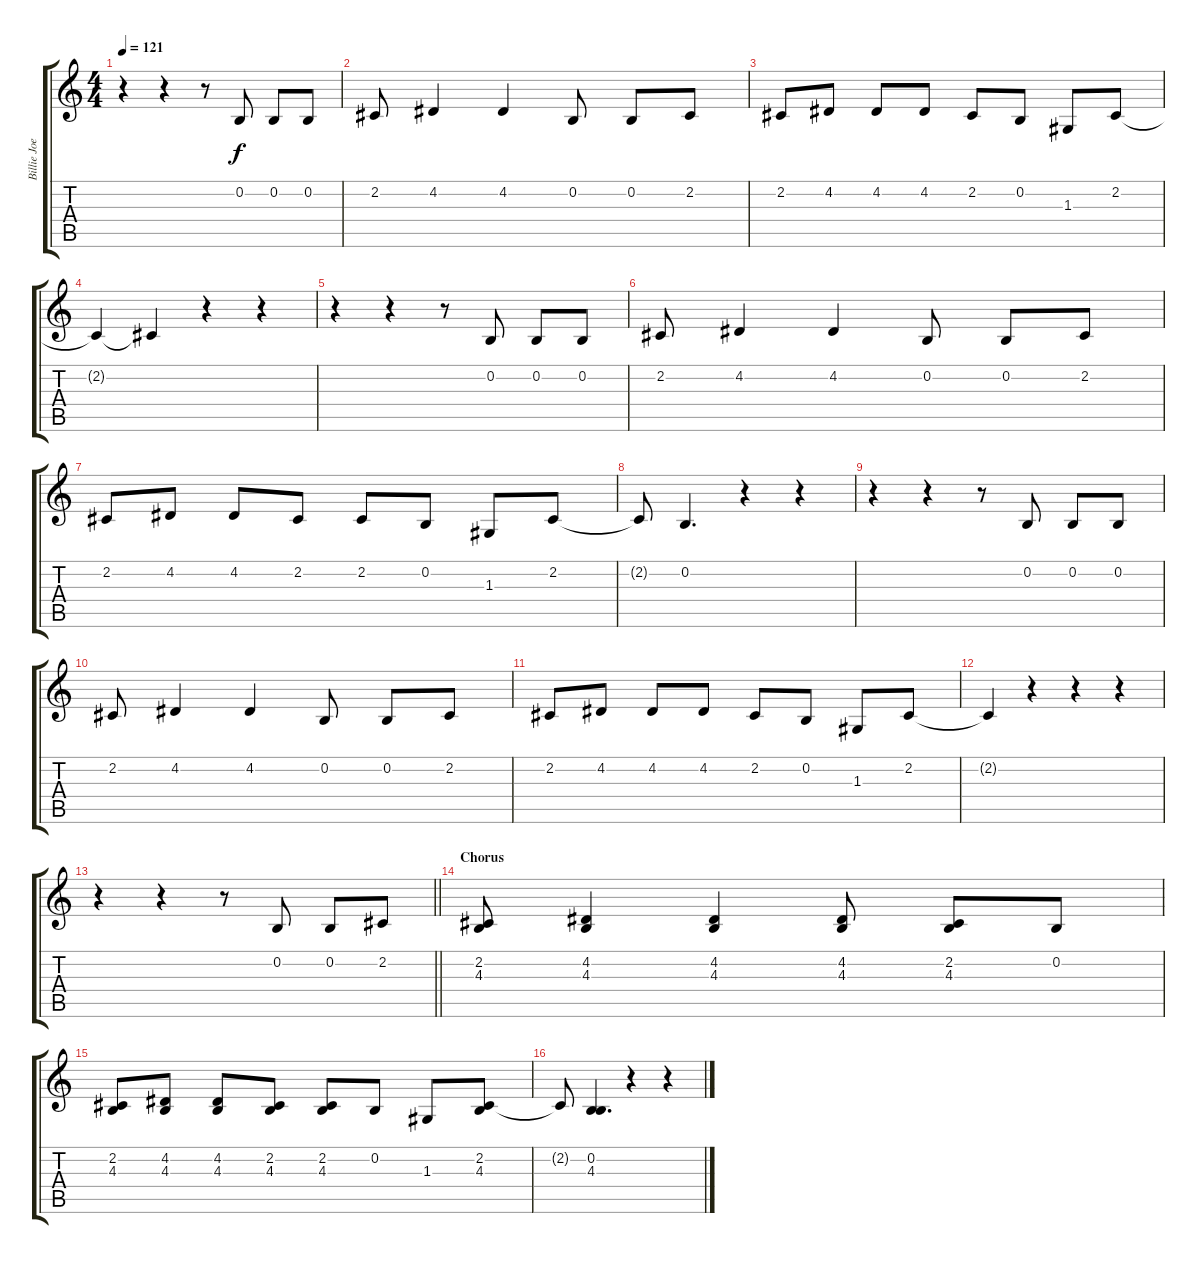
\track ("Billie Joe Armstrong - Vocals" "Billie Joe") {instrument altosax}
\staff {score tabs}
\tuning (E4 B3 G3 D3 A2 E2) {hide}
\ts (4 4)
\tempo 121
\clef g2
\ks c
r.4{dy f} r.4 r.8 0.2.8 0.2.8 0.2.8 |
2.2.8 4.2.4 4.2.4 0.2.8 0.2.8 2.2.8 |
2.2.8 4.2.8 4.2.8 4.2.8 2.2.8 0.2.8 1.3.8 2.2.8 |
2.2{t}.4 2.2{t}.4 r.4 r.4 |
r.4 r.4 r.8 0.2.8 0.2.8 0.2.8 |
2.2.8 4.2.4 4.2.4 0.2.8 0.2.8 2.2.8 |
2.2.8 4.2.8 4.2.8 2.2.8 2.2.8 0.2.8 1.3.8 2.2.8 |
2.2{t}.8 0.2.4{d} r.4 r.4 |
r.4 r.4 r.8 0.2.8 0.2.8 0.2.8 |
2.2.8 4.2.4 4.2.4 0.2.8 0.2.8 2.2.8 |
2.2.8 4.2.8 4.2.8 4.2.8 2.2.8 0.2.8 1.3.8 2.2.8 |
2.2{t}.4 r.4 r.4 r.4 |
\barLineRight lightlight
r.4 r.4 r.8 0.2.8 0.2.8 2.2.8 |
\section ("" "Chorus")
(2.2 4.3).8 (4.2 4.3).4 (4.2 4.3).4 (4.2 4.3).8 (2.2 4.3).8 0.2.8 |
(2.2 4.3).8 (4.2 4.3).8 (4.2 4.3).8 (2.2 4.3).8 (2.2 4.3).8 0.2.8 1.3.8 (2.2 4.3).8 |
2.2{t}.8 (0.2 4.3).4{d} r.4 r.4
